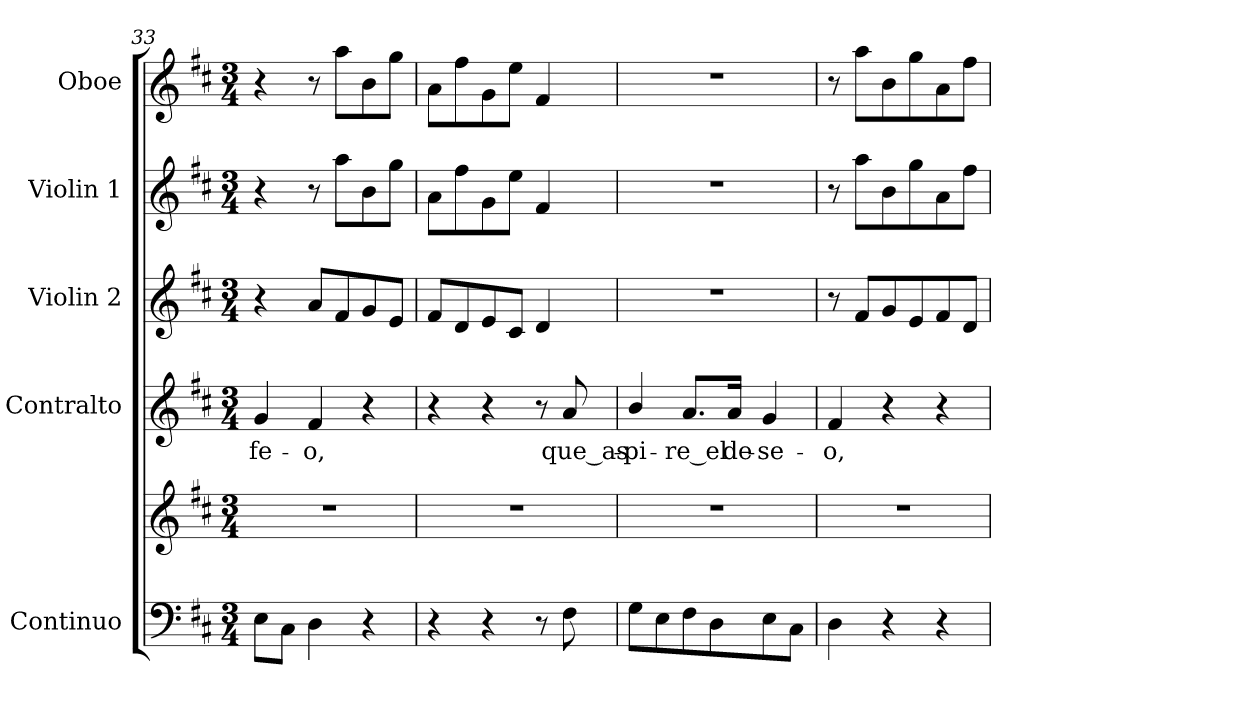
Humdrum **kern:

**kern	**kern	**kern	**text	**kern	**kern	**kern
*part5	*part5	*part4	*part4	*part3	*part2	*part1
*staff6	*staff5	*staff4	*staff4	*staff3	*staff2	*staff1
*I"Continuo	*	*I"Contralto	*	*I"Violin 2	*I"Violin 1	*I"Oboe
*I'Cont.	*	*I'A.	*	*I'Vln. 2	*I'Vln. 1	*I'Ob.
*clefF4	*clefG2	*clefG2	*	*clefG2	*clefG2	*clefG2
*k[f#c#]	*k[f#c#]	*k[f#c#]	*	*k[f#c#]	*k[f#c#]	*k[f#c#]
*D:	*D:	*D:	*	*D:	*D:	*D:
*M3/4	*M3/4	*M3/4	*	*M3/4	*M3/4	*M3/4
=33	=33	=33	=33	=33	=33	=33
!	!LO:N:vis=1	!	!	!	!	!
!	!	!	!LO:LY:b:color=#000000	!	!	!
8Ei\L	2.r	4gi/	-fe-	4r	4r	4r
8C#i\J	.	.	.	.	.	.
!	!	!	!LO:LY:b:color=#000000	!	!	!
4Di\	.	4f#i/	-o,	8ai/L	8r	8r
.	.	.	.	8f#i/	8aai\L	8aai\L
4r	.	4r	.	8gi/	8bi\	8bi\
.	.	.	.	8ei/J	8ggi\J	8ggi\J
=34	=34	=34	=34	=34	=34	=34
!	!LO:N:vis=1	!	!	!	!	!
4r	2.r	4r	.	8f#i/L	8ai\L	8ai\L
.	.	.	.	8di/	8ff#i\	8ff#i\
4r	.	4r	.	8ei/	8gi\	8gi\
.	.	.	.	8c#i/J	8eei\J	8eei\J
8r	.	8r	.	4di/	4f#i/	4f#i/
!	!	!	!LO:LY:b:color=#000000	!	!	!
8F#i\	.	8ai/	que_as-	.	.	.
=35	=35	=35	=35	=35	=35	=35
!	!LO:N:vis=1	!	!	!	!	!
!	!	!	!LO:LY:b:color=#000000	!LO:N:vis=1	!LO:N:vis=1	!LO:N:vis=1
8Gi\L	2.r	4bi/	-pi-	2.r	2.r	2.r
8Ei\	.	.	.	.	.	.
!	!	!	!LO:LY:b:color=#000000	!	!	!
8F#i\	.	8.ai/L	-re_el	.	.	.
8Di\	.	.	.	.	.	.
!	!	!	!LO:LY:b:color=#000000	!	!	!
.	.	16ai/Jk	de-	.	.	.
!	!	!	!LO:LY:b:color=#000000	!	!	!
8Ei\	.	4gi/	-se-	.	.	.
8C#i\J	.	.	.	.	.	.
=36	=36	=36	=36	=36	=36	=36
!	!LO:N:vis=1	!	!	!	!	!
!	!	!	!LO:LY:b:color=#000000	!	!	!
4Di\	2.r	4f#i/	-o,	8r	8r	8r
.	.	.	.	8f#i/L	8aai\L	8aai\L
4r	.	4r	.	8gi/	8bi\	8bi\
.	.	.	.	8ei/	8ggi\	8ggi\
4r	.	4r	.	8f#i/	8ai\	8ai\
.	.	.	.	8di/J	8ff#i\J	8ff#i\J
=	=	=	=	=	=	=
*-	*-	*-	*-	*-	*-	*-
